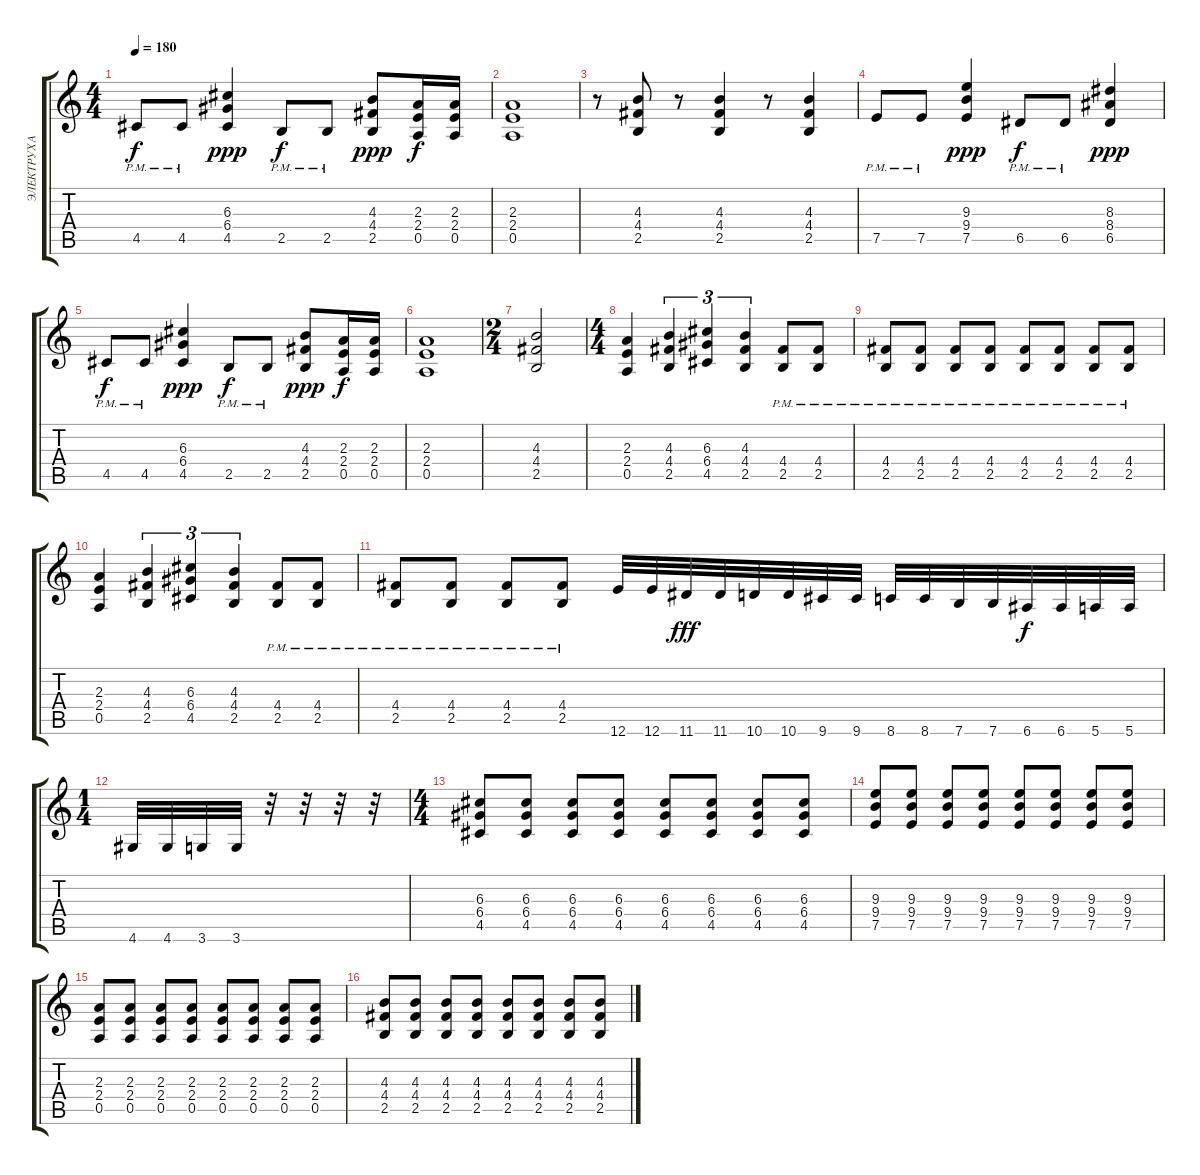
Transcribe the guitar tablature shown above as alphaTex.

\track ("ЭЛЕКТРУХА" "ЭЛЕКТРУХА") {instrument overdrivenguitar}
\staff {score tabs}
\tuning (E4 B3 G3 D3 A2 E2) {hide}
\ts (4 4)
\tempo 180
\clef g2
\ks c
4.5{pm}.8{dy f} 4.5{pm}.8 (6.3 6.4 4.5).4{dy ppp} 2.5{pm}.8{dy f} 2.5{pm}.8 (4.3 4.4 2.5).8{dy ppp} (2.3 2.4 0.5).16{dy f} (2.3 2.4 0.5).16 |
(2.3 2.4 0.5).1 |
r.8 (4.3 4.4 2.5).8 r.8 (4.3 4.4 2.5).4 r.8 (4.3 4.4 2.5).4 |
7.5{pm}.8 7.5{pm}.8 (9.3 9.4 7.5).4{dy ppp} 6.5{pm}.8{dy f} 6.5{pm}.8 (8.3 8.4 6.5).4{dy ppp} |
4.5{pm}.8{dy f} 4.5{pm}.8 (6.3 6.4 4.5).4{dy ppp} 2.5{pm}.8{dy f} 2.5{pm}.8 (4.3 4.4 2.5).8{dy ppp} (2.3 2.4 0.5).16{dy f} (2.3 2.4 0.5).16 |
(2.3 2.4 0.5).1 |
\ts (2 4)
(4.3 4.4 2.5).2 |
\ts (4 4)
(2.3 2.4 0.5).4 (4.3 4.4 2.5).4{tu (3 2)} (6.3 6.4 4.5).4{tu (3 2)} (4.3 4.4 2.5).4{tu (3 2)} (4.4{pm} 2.5{pm}).8 (4.4{pm} 2.5{pm}).8 |
(4.4{pm} 2.5{pm}).8 (4.4{pm} 2.5{pm}).8 (4.4{pm} 2.5{pm}).8 (4.4{pm} 2.5{pm}).8 (4.4{pm} 2.5{pm}).8 (4.4{pm} 2.5{pm}).8 (4.4{pm} 2.5{pm}).8 (4.4{pm} 2.5{pm}).8 |
(2.3 2.4 0.5).4 (4.3 4.4 2.5).4{tu (3 2)} (6.3 6.4 4.5).4{tu (3 2)} (4.3 4.4 2.5).4{tu (3 2)} (4.4{pm} 2.5{pm}).8 (4.4{pm} 2.5{pm}).8 |
(4.4{pm} 2.5{pm}).8 (4.4{pm} 2.5{pm}).8 (4.4{pm} 2.5{pm}).8 (4.4{pm} 2.5{pm}).8 12.6.32 12.6.32 11.6.32{dy fff} 11.6.32 10.6.32 10.6.32 9.6.32 9.6.32 8.6.32 8.6.32 7.6.32 7.6.32 6.6.32{dy f} 6.6.32 5.6.32 5.6.32 |
\ts (1 4)
4.6.32 4.6.32 3.6.32 3.6.32 r.32 r.32 r.32 r.32 |
\ts (4 4)
(6.3 6.4 4.5).8 (6.3 6.4 4.5).8 (6.3 6.4 4.5).8 (6.3 6.4 4.5).8 (6.3 6.4 4.5).8 (6.3 6.4 4.5).8 (6.3 6.4 4.5).8 (6.3 6.4 4.5).8 |
(9.3 9.4 7.5).8 (9.3 9.4 7.5).8 (9.3 9.4 7.5).8 (9.3 9.4 7.5).8 (9.3 9.4 7.5).8 (9.3 9.4 7.5).8 (9.3 9.4 7.5).8 (9.3 9.4 7.5).8 |
(2.3 2.4 0.5).8 (2.3 2.4 0.5).8 (2.3 2.4 0.5).8 (2.3 2.4 0.5).8 (2.3 2.4 0.5).8 (2.3 2.4 0.5).8 (2.3 2.4 0.5).8 (2.3 2.4 0.5).8 |
(4.3 4.4 2.5).8 (4.3 4.4 2.5).8 (4.3 4.4 2.5).8 (4.3 4.4 2.5).8 (4.3 4.4 2.5).8 (4.3 4.4 2.5).8 (4.3 4.4 2.5).8 (4.3 4.4 2.5).8
